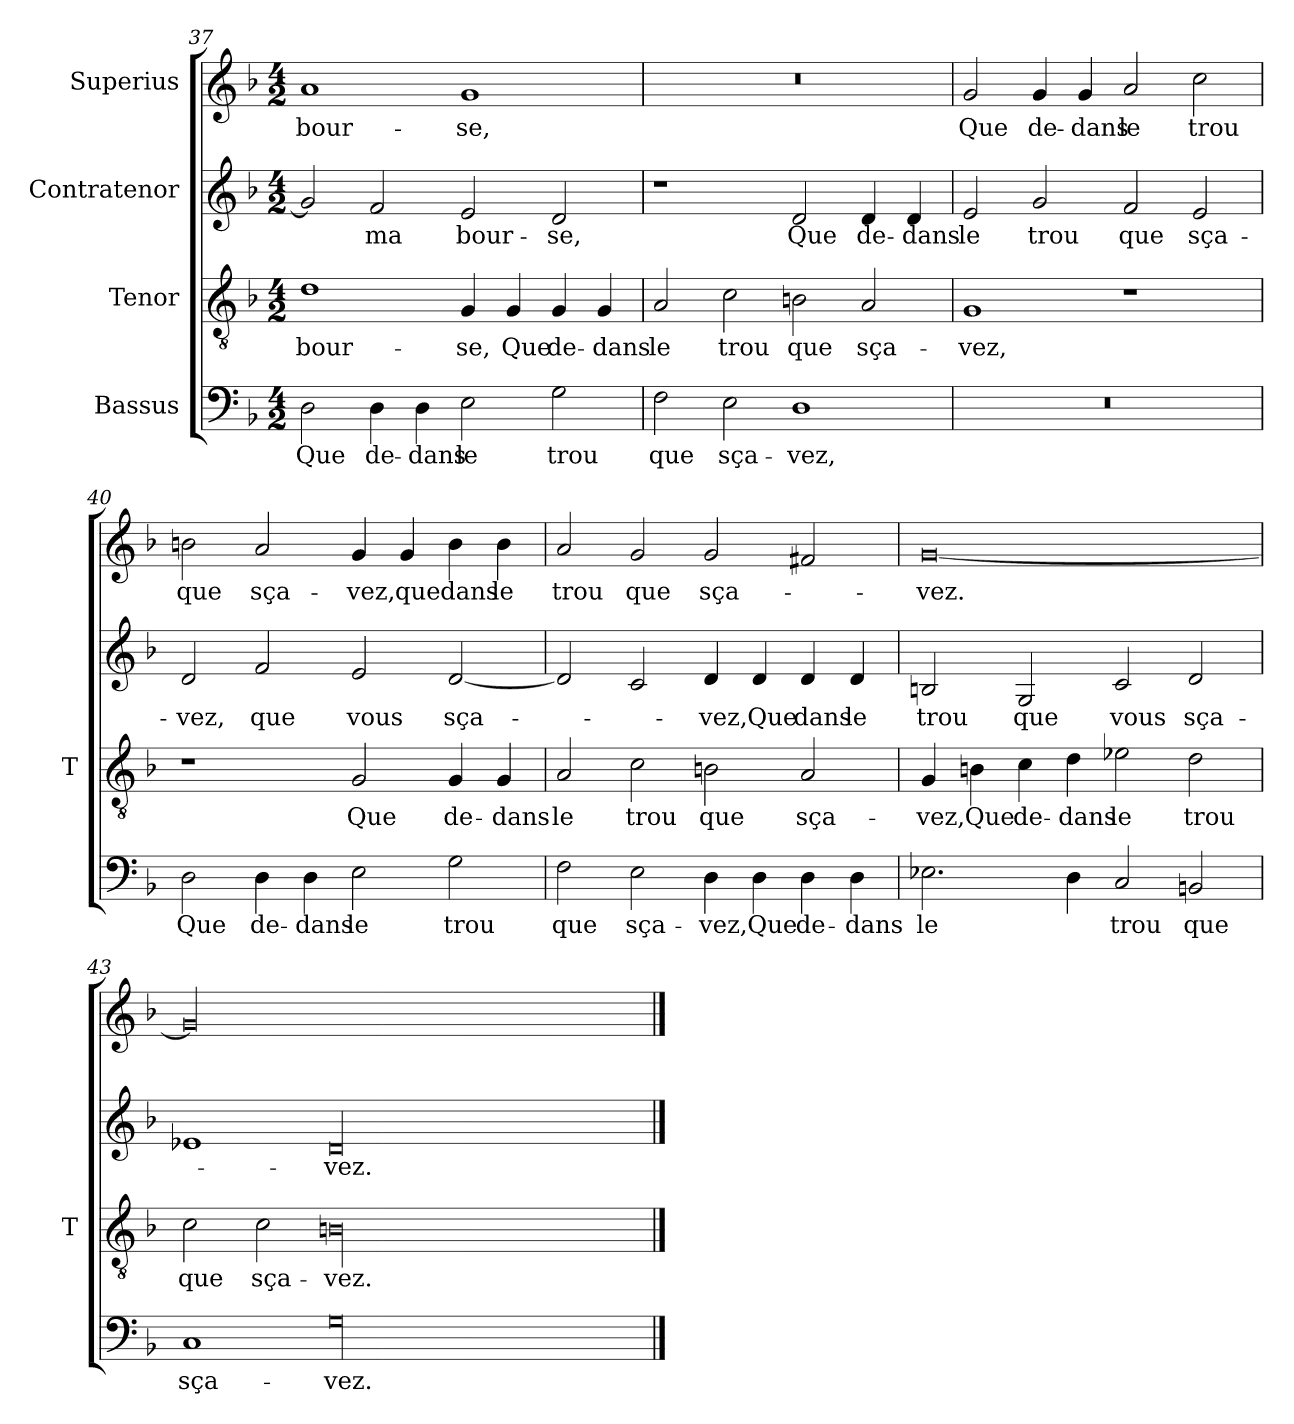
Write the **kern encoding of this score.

**kern	**text	**kern	**text	**kern	**text	**kern	**text
*part4	*part4	*part3	*part3	*part2	*part2	*part1	*part1
*staff4	*staff4	*staff3	*staff3	*staff2	*staff2	*staff1	*staff1
*I"Bassus	*	*I"Tenor	*	*I"Contratenor	*	*I"Superius	*
*	*	*I'T	*	*	*	*	*
*clefF4	*	*clefGv2	*	*clefG2	*	*clefG2	*
*k[b-]	*	*k[b-]	*	*k[b-]	*	*k[b-]	*
*M4/2	*	*M4/2	*	*M4/2	*	*M4/2	*
=37	=37	=37	=37	=37	=37	=37	=37
2D	-Que	1d	bour-	2g]	.	1a	bour-
4D	de-	.	.	2f	-ma	.	.
4D	-dans	.	.	.	.	.	.
2E	-le	4G	-se,	2e	bour-	1g	-se,
.	.	4G	-Que	.	.	.	.
2G	-trou	4G	de-	2d	-se,	.	.
.	.	4G	-dans	.	.	.	.
=38	=38	=38	=38	=38	=38	=38	=38
2F	-que	2A	-le	1r	.	0r	.
2E	sça-	2c	-trou	.	.	.	.
1D	-vez,	2B	-que	2d	-Que	.	.
.	.	2A	sça-	4d	de-	.	.
.	.	.	.	4d	-dans	.	.
=39	=39	=39	=39	=39	=39	=39	=39
0r	.	1G	-vez,	2e	-le	2g	-Que
.	.	.	.	2g	-trou	4g	de-
.	.	.	.	.	.	4g	-dans
.	.	1r	.	2f	-que	2a	-le
.	.	.	.	2e	sça-	2cc	-trou
=40	=40	=40	=40	=40	=40	=40	=40
2D	-Que	1r	.	2d	-vez,	2b	-que
4D	de-	.	.	2f	-que	2a	sça-
4D	-dans	.	.	.	.	.	.
2E	-le	2G	-Que	2e	-vous	4g	-vez,
.	.	.	.	.	.	4g	-que
2G	-trou	4G	de-	[2d	sça-	4b	-dans
.	.	4G	-dans	.	.	4b	-le
=41	=41	=41	=41	=41	=41	=41	=41
2F	-que	2A	-le	2d]	.	2a	-trou
2E	sça-	2c	-trou	2c	.	2g	-que
4D	-vez,	2B	-que	4d	-vez,	2g	sça-
4D	-Que	.	.	4d	-Que	.	.
4D	de-	2A	sça-	4d	-dans	2f#X	.
4D	-dans	.	.	4d	-le	.	.
=42	=42	=42	=42	=42	=42	=42	=42
2.E-X	-le	4G	-vez,	2B	-trou	[0g	-vez.
.	.	4B	-Que	.	.	.	.
.	.	4c	de-	2G	-que	.	.
4D	.	4d	-dans	.	.	.	.
2C	-trou	2e-X	-le	2c	-vous	.	.
2BB	-que	2d	-trou	2d	sça-	.	.
=43	=43	=43	=43	=43	=43	=43	=43
1C	sça-	2c	-que	1e-X	.	00g]	.
.	.	2c	sça-	.	.	.	.
00G	-vez.	00Bn	-vez.	00d	-vez.	.	.
.	.	.	.	.	.	1ryy	.
==	==	==	==	==	==	==	==
*-	*-	*-	*-	*-	*-	*-	*-
